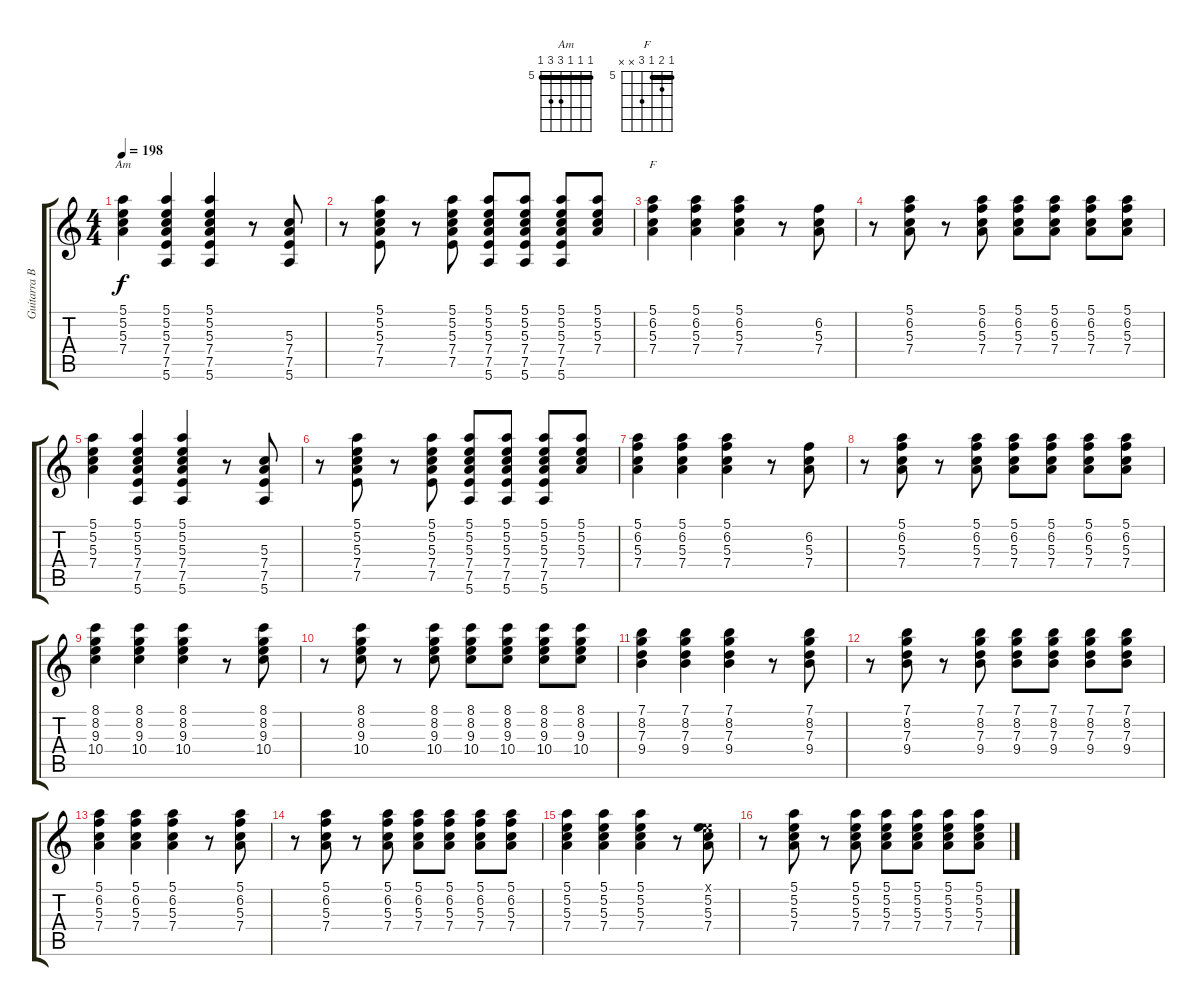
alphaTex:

\track ("Guitarra Base" "Guitarra B") {instrument distortionguitar}
\staff {score tabs}
\tuning (E4 B3 G3 D3 A2 E2) {hide}
\chord ("Am" 5 5 5 7 7 5) {firstfret 5 barre 5}
\chord ("F" 5 6 5 7 x x) {firstfret 5 barre 5}
\ts (4 4)
\tempo 198
\clef g2
\ks c
(5.1 5.2 5.3 7.4).4{ch "Am" dy f} (5.1 5.2 5.3 7.4 7.5 5.6).4 (5.1 5.2 5.3 7.4 7.5 5.6).4 r.8 (5.3 7.4 7.5 5.6).8 |
r.8 (5.1 5.2 5.3 7.4 7.5).8 r.8 (5.1 5.2 5.3 7.4 7.5).8 (5.1 5.2 5.3 7.4 7.5 5.6).8 (5.1 5.2 5.3 7.4 7.5 5.6).8 (5.1 5.2 5.3 7.4 7.5 5.6).8 (5.1 5.2 5.3 7.4).8 |
(5.1 6.2 5.3 7.4).4{ch "F"} (5.1 6.2 5.3 7.4).4 (5.1 6.2 5.3 7.4).4 r.8 (6.2 5.3 7.4).8 |
r.8 (5.1 6.2 5.3 7.4).8 r.8 (5.1 6.2 5.3 7.4).8 (5.1 6.2 5.3 7.4).8 (5.1 6.2 5.3 7.4).8 (5.1 6.2 5.3 7.4).8 (5.1 6.2 5.3 7.4).8 |
(5.1 5.2 5.3 7.4).4 (5.1 5.2 5.3 7.4 7.5 5.6).4 (5.1 5.2 5.3 7.4 7.5 5.6).4 r.8 (5.3 7.4 7.5 5.6).8 |
r.8 (5.1 5.2 5.3 7.4 7.5).8 r.8 (5.1 5.2 5.3 7.4 7.5).8 (5.1 5.2 5.3 7.4 7.5 5.6).8 (5.1 5.2 5.3 7.4 7.5 5.6).8 (5.1 5.2 5.3 7.4 7.5 5.6).8 (5.1 5.2 5.3 7.4).8 |
(5.1 6.2 5.3 7.4).4 (5.1 6.2 5.3 7.4).4 (5.1 6.2 5.3 7.4).4 r.8 (6.2 5.3 7.4).8 |
r.8 (5.1 6.2 5.3 7.4).8 r.8 (5.1 6.2 5.3 7.4).8 (5.1 6.2 5.3 7.4).8 (5.1 6.2 5.3 7.4).8 (5.1 6.2 5.3 7.4).8 (5.1 6.2 5.3 7.4).8 |
(8.1 8.2 9.3 10.4).4 (8.1 8.2 9.3 10.4).4 (8.1 8.2 9.3 10.4).4 r.8 (8.1 8.2 9.3 10.4).8 |
r.8 (8.1 8.2 9.3 10.4).8 r.8 (8.1 8.2 9.3 10.4).8 (8.1 8.2 9.3 10.4).8 (8.1 8.2 9.3 10.4).8 (8.1 8.2 9.3 10.4).8 (8.1 8.2 9.3 10.4).8 |
(7.1 8.2 7.3 9.4).4 (7.1 8.2 7.3 9.4).4 (7.1 8.2 7.3 9.4).4 r.8 (7.1 8.2 7.3 9.4).8 |
r.8 (7.1 8.2 7.3 9.4).8 r.8 (7.1 8.2 7.3 9.4).8 (7.1 8.2 7.3 9.4).8 (7.1 8.2 7.3 9.4).8 (7.1 8.2 7.3 9.4).8 (7.1 8.2 7.3 9.4).8 |
(5.1 6.2 5.3 7.4).4 (5.1 6.2 5.3 7.4).4 (5.1 6.2 5.3 7.4).4 r.8 (5.1 6.2 5.3 7.4).8 |
r.8 (5.1 6.2 5.3 7.4).8 r.8 (5.1 6.2 5.3 7.4).8 (5.1 6.2 5.3 7.4).8 (5.1 6.2 5.3 7.4).8 (5.1 6.2 5.3 7.4).8 (5.1 6.2 5.3 7.4).8 |
(5.1 5.2 5.3 7.4).4 (5.1 5.2 5.3 7.4).4 (5.1 5.2 5.3 7.4).4 r.8 (0.1{x} 5.2 5.3 7.4).8 |
r.8 (5.1 5.2 5.3 7.4).8 r.8 (5.1 5.2 5.3 7.4).8 (5.1 5.2 5.3 7.4).8 (5.1 5.2 5.3 7.4).8 (5.1 5.2 5.3 7.4).8 (5.1 5.2 5.3 7.4).8
